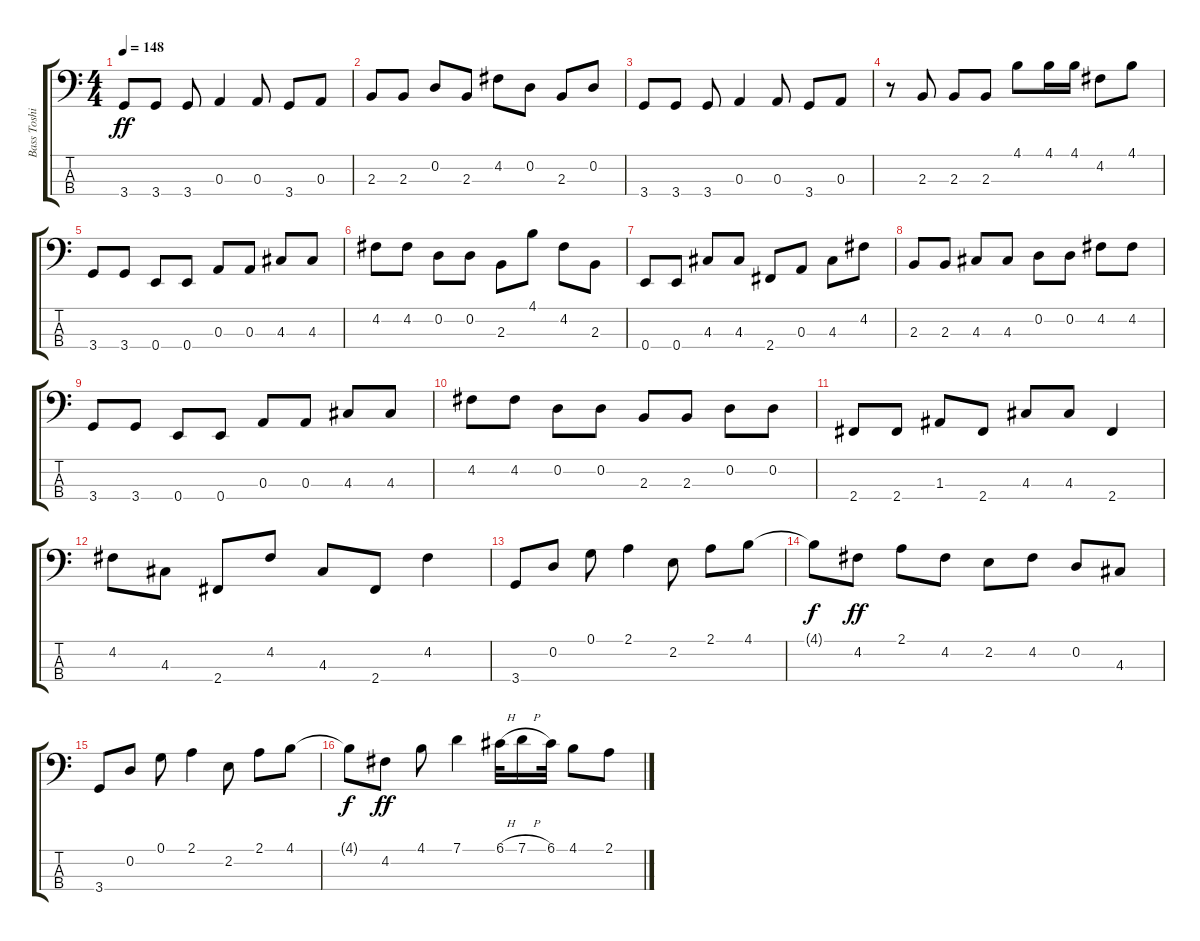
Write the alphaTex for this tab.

\track ("Bass Toshiya                      " "Bass Toshi") {instrument electricbassfinger}
\staff {score tabs}
\tuning (G2 D2 A1 E1) {hide}
\ts (4 4)
\tempo 148
\clef f4
\ks c
3.4.8{dy ff} 3.4.8 3.4.8 0.3.4 0.3.8 3.4.8 0.3.8 |
2.3.8 2.3.8 0.2.8 2.3.8 4.2.8 0.2.8 2.3.8 0.2.8 |
3.4.8 3.4.8 3.4.8 0.3.4 0.3.8 3.4.8 0.3.8 |
r.8 2.3.8 2.3.8 2.3.8 4.1.8 4.1.16 4.1.16 4.2.8 4.1.8 |
3.4.8 3.4.8 0.4.8 0.4.8 0.3.8 0.3.8 4.3.8 4.3.8 |
4.2.8 4.2.8 0.2.8 0.2.8 2.3.8 4.1.8 4.2.8 2.3.8 |
0.4.8 0.4.8 4.3.8 4.3.8 2.4.8 0.3.8 4.3.8 4.2.8 |
2.3.8 2.3.8 4.3.8 4.3.8 0.2.8 0.2.8 4.2.8 4.2.8 |
3.4.8 3.4.8 0.4.8 0.4.8 0.3.8 0.3.8 4.3.8 4.3.8 |
4.2.8 4.2.8 0.2.8 0.2.8 2.3.8 2.3.8 0.2.8 0.2.8 |
2.4.8 2.4.8 1.3.8 2.4.8 4.3.8 4.3.8 2.4.4 |
4.2.8 4.3.8 2.4.8 4.2.8 4.3.8 2.4.8 4.2.4 |
3.4.8 0.2.8 0.1.8 2.1.4 2.2.8 2.1.8 4.1.8 |
4.1{t}.8{dy f} 4.2.8{dy ff} 2.1.8 4.2.8 2.2.8 4.2.8 0.2.8 4.3.8 |
3.4.8 0.2.8 0.1.8 2.1.4 2.2.8 2.1.8 4.1.8 |
4.1{t}.8{dy f} 4.2.8{dy ff} 4.1.8 7.1.4 6.1{h}.32 7.1{h}.16 6.1.32 4.1.8 2.1.8
